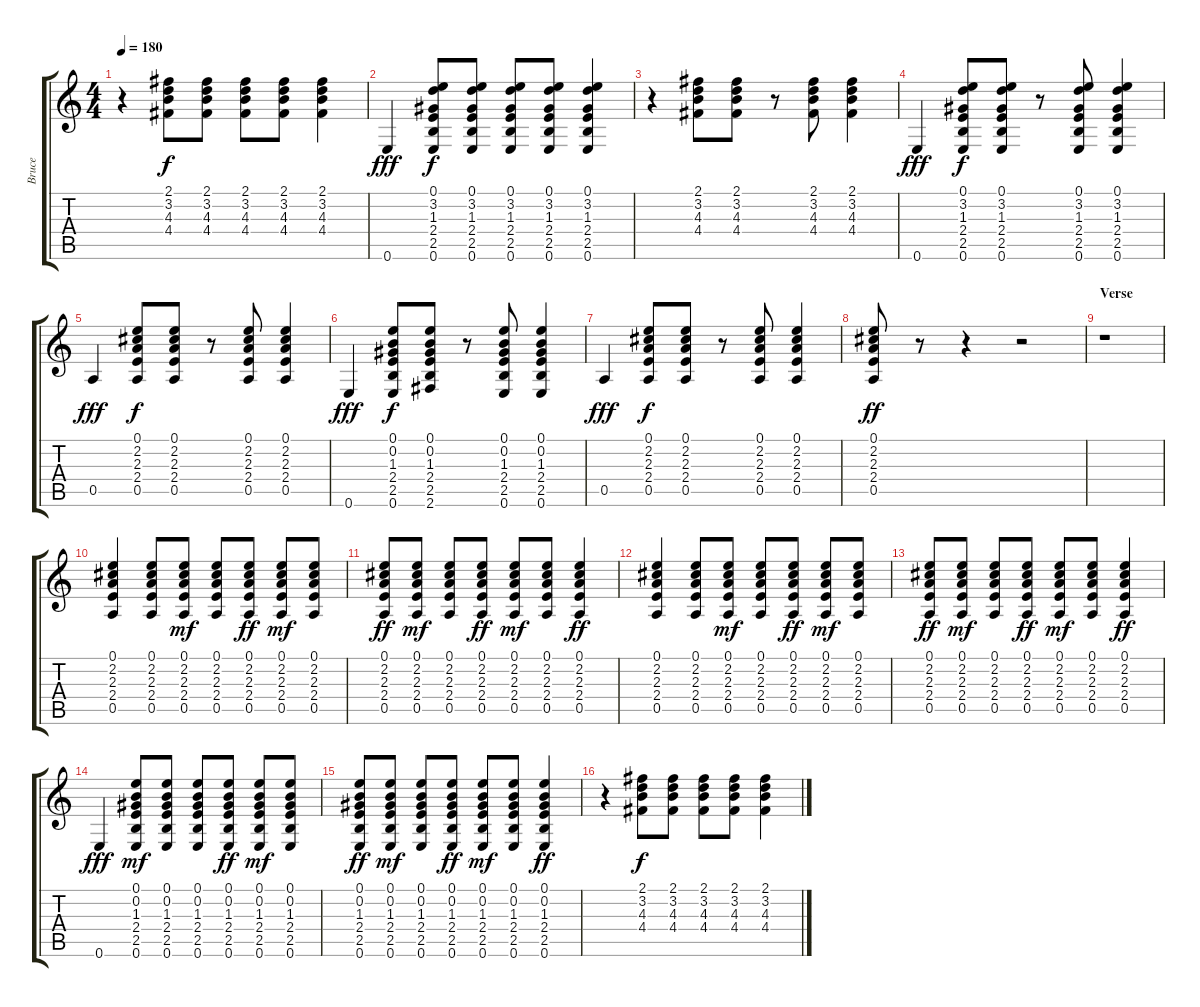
\track ("Bruce" "Bruce") {instrument acousticguitarsteel}
\staff {score tabs}
\tuning (E4 B3 G3 D3 A2 E2) {hide}
\ts (4 4)
\tempo 180
\clef g2
\ks c
r.4{dy ff} (2.1 3.2 4.3 4.4).8{dy f} (2.1 3.2 4.3 4.4).8 (2.1 3.2 4.3 4.4).8 (2.1 3.2 4.3 4.4).8 (2.1 3.2 4.3 4.4).4 |
0.6.4{dy fff} (0.1 3.2 1.3 2.4 2.5 0.6).8{dy f} (0.1 3.2 1.3 2.4 2.5 0.6).8 (0.1 3.2 1.3 2.4 2.5 0.6).8 (0.1 3.2 1.3 2.4 2.5 0.6).8 (0.1 3.2 1.3 2.4 2.5 0.6).4 |
r.4 (2.1 3.2 4.3 4.4).8 (2.1 3.2 4.3 4.4).8 r.8 (2.1 3.2 4.3 4.4).8 (2.1 3.2 4.3 4.4).4 |
0.6.4{dy fff} (0.1 3.2 1.3 2.4 2.5 0.6).8{dy f} (0.1 3.2 1.3 2.4 2.5 0.6).8 r.8 (0.1 3.2 1.3 2.4 2.5 0.6).8 (0.1 3.2 1.3 2.4 2.5 0.6).4 |
0.5.4{dy fff} (0.1 2.2 2.3 2.4 0.5).8{dy f} (0.1 2.2 2.3 2.4 0.5).8 r.8 (0.1 2.2 2.3 2.4 0.5).8 (0.1 2.2 2.3 2.4 0.5).4 |
0.6.4{dy fff} (0.1 0.2 1.3 2.4 2.5 0.6).8{dy f} (0.1 0.2 1.3 2.4 2.5 2.6).8 r.8 (0.1 0.2 1.3 2.4 2.5 0.6).8 (0.1 0.2 1.3 2.4 2.5 0.6).4 |
0.5.4{dy fff} (0.1 2.2 2.3 2.4 0.5).8{dy f} (0.1 2.2 2.3 2.4 0.5).8 r.8 (0.1 2.2 2.3 2.4 0.5).8 (0.1 2.2 2.3 2.4 0.5).4 |
(0.1 2.2 2.3 2.4 0.5).8{dy ff} r.8 r.4 r.2 |
\section ("" "Verse")
r.1 |
(0.1 2.2 2.3 2.4 0.5).4 (0.1 2.2 2.3 2.4 0.5).8 (0.1 2.2 2.3 2.4 0.5).8{dy mf} (0.1 2.2 2.3 2.4 0.5).8 (0.1 2.2 2.3 2.4 0.5).8{dy ff} (0.1 2.2 2.3 2.4 0.5).8{dy mf} (0.1 2.2 2.3 2.4 0.5).8 |
(0.1 2.2 2.3 2.4 0.5).8{dy ff} (0.1 2.2 2.3 2.4 0.5).8{dy mf} (0.1 2.2 2.3 2.4 0.5).8 (0.1 2.2 2.3 2.4 0.5).8{dy ff} (0.1 2.2 2.3 2.4 0.5).8{dy mf} (0.1 2.2 2.3 2.4 0.5).8 (0.1 2.2 2.3 2.4 0.5).4{dy ff} |
(0.1 2.2 2.3 2.4 0.5).4 (0.1 2.2 2.3 2.4 0.5).8 (0.1 2.2 2.3 2.4 0.5).8{dy mf} (0.1 2.2 2.3 2.4 0.5).8 (0.1 2.2 2.3 2.4 0.5).8{dy ff} (0.1 2.2 2.3 2.4 0.5).8{dy mf} (0.1 2.2 2.3 2.4 0.5).8 |
(0.1 2.2 2.3 2.4 0.5).8{dy ff} (0.1 2.2 2.3 2.4 0.5).8{dy mf} (0.1 2.2 2.3 2.4 0.5).8 (0.1 2.2 2.3 2.4 0.5).8{dy ff} (0.1 2.2 2.3 2.4 0.5).8{dy mf} (0.1 2.2 2.3 2.4 0.5).8 (0.1 2.2 2.3 2.4 0.5).4{dy ff} |
0.6.4{dy fff} (0.1 0.2 1.3 2.4 2.5 0.6).8{dy mf} (0.1 0.2 1.3 2.4 2.5 0.6).8 (0.1 0.2 1.3 2.4 2.5 0.6).8 (0.1 0.2 1.3 2.4 2.5 0.6).8{dy ff} (0.1 0.2 1.3 2.4 2.5 0.6).8{dy mf} (0.1 0.2 1.3 2.4 2.5 0.6).8 |
(0.1 0.2 1.3 2.4 2.5 0.6).8{dy ff} (0.1 0.2 1.3 2.4 2.5 0.6).8{dy mf} (0.1 0.2 1.3 2.4 2.5 0.6).8 (0.1 0.2 1.3 2.4 2.5 0.6).8{dy ff} (0.1 0.2 1.3 2.4 2.5 0.6).8{dy mf} (0.1 0.2 1.3 2.4 2.5 0.6).8 (0.1 0.2 1.3 2.4 2.5 0.6).4{dy ff} |
r.4 (2.1 3.2 4.3 4.4).8{dy f} (2.1 3.2 4.3 4.4).8 (2.1 3.2 4.3 4.4).8 (2.1 3.2 4.3 4.4).8 (2.1 3.2 4.3 4.4).4
